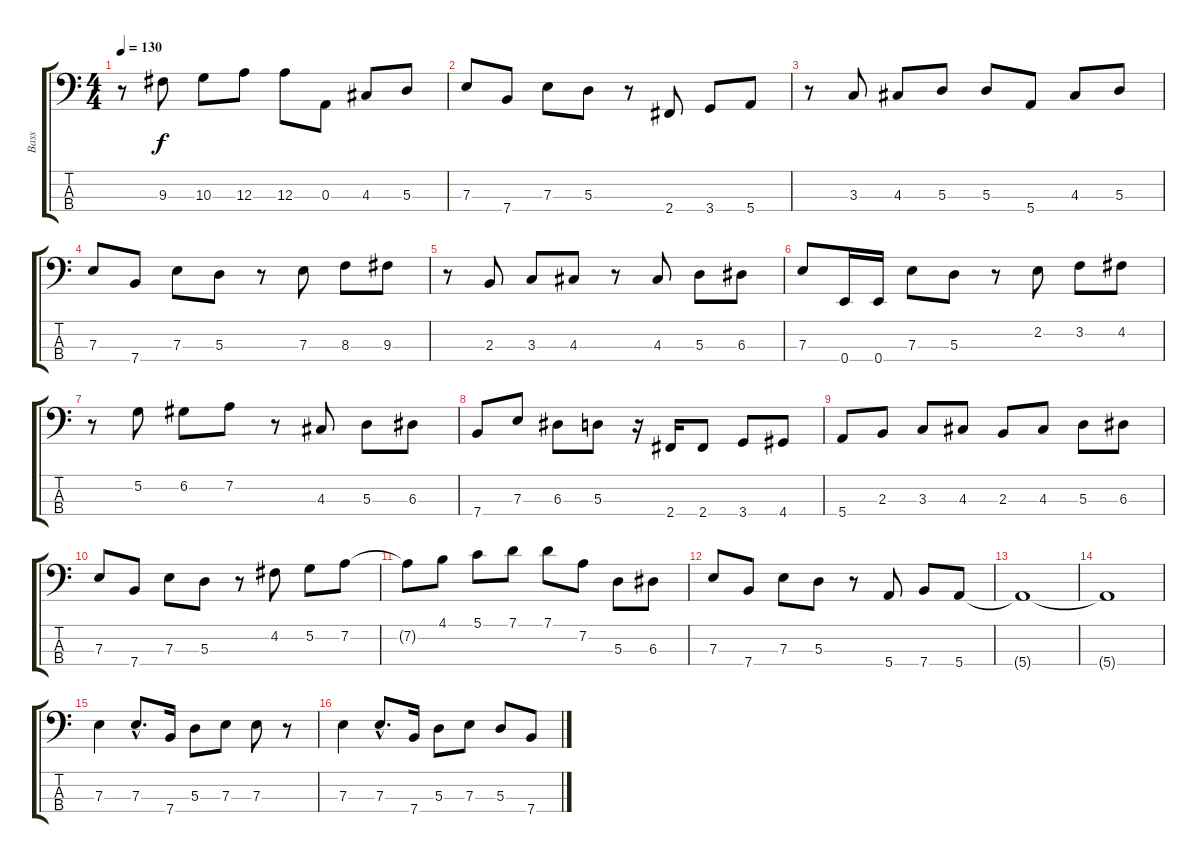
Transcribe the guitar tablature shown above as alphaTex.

\track ("Bass" "Bass") {instrument slapbass1}
\staff {score tabs}
\tuning (G2 D2 A1 E1) {hide}
\ts (4 4)
\tempo 130
\clef f4
\ks c
r.8{dy f} 9.3.8 10.3.8 12.3.8 12.3.8 0.3.8 4.3.8 5.3.8 |
7.3.8 7.4.8 7.3.8 5.3.8 r.8 2.4.8 3.4.8 5.4.8 |
r.8 3.3.8 4.3.8 5.3.8 5.3.8 5.4.8 4.3.8 5.3.8 |
7.3.8 7.4.8 7.3.8 5.3.8 r.8 7.3.8 8.3.8 9.3.8 |
r.8 2.3.8 3.3.8 4.3.8 r.8 4.3.8 5.3.8 6.3.8 |
7.3.8 0.4.16 0.4.16 7.3.8 5.3.8 r.8 2.2.8 3.2.8 4.2.8 |
r.8 5.2.8 6.2.8 7.2.8 r.8 4.3.8 5.3.8 6.3.8 |
7.4.8 7.3.8 6.3.8 5.3.8 r.16 2.4.16 2.4.8 3.4.8 4.4.8 |
5.4.8 2.3.8 3.3.8 4.3.8 2.3.8 4.3.8 5.3.8 6.3.8 |
7.3.8 7.4.8 7.3.8 5.3.8 r.8 4.2.8 5.2.8 7.2.8 |
7.2{t}.8 4.1.8 5.1.8 7.1.8 7.1.8 7.2.8 5.3.8 6.3.8 |
7.3.8 7.4.8 7.3.8 5.3.8 r.8 5.4.8 7.4.8 5.4.8 |
5.4{t}.1 |
5.4{t}.1 |
7.3.4 7.3{hac}.8{d} 7.4.16 5.3.8 7.3.8 7.3.8 r.8 |
7.3.4 7.3{hac}.8{d} 7.4.16 5.3.8 7.3.8 5.3.8 7.4.8
